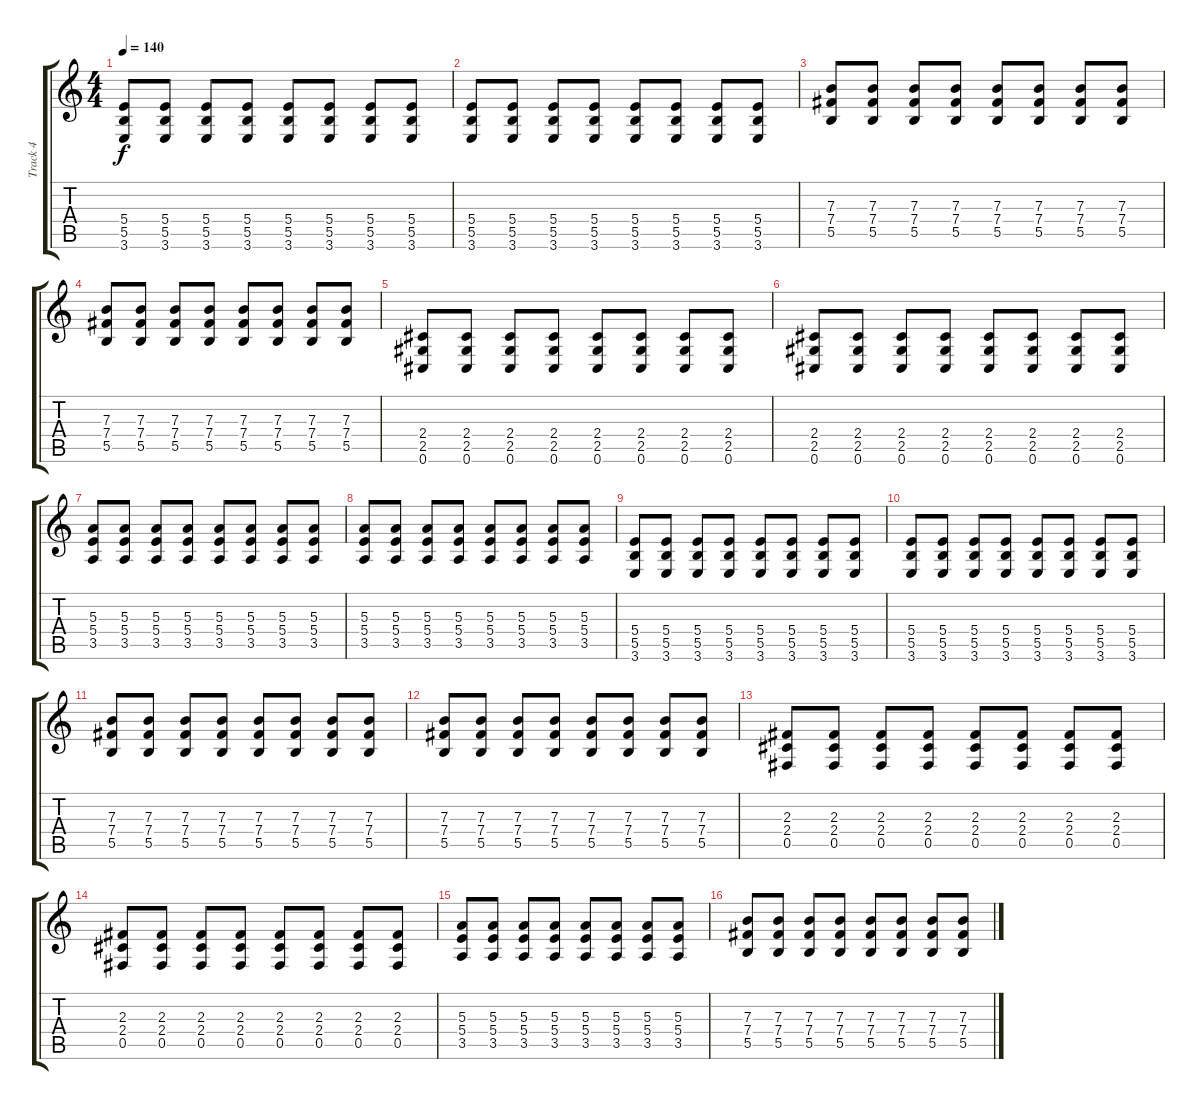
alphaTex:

\track ("Track 4" "Track 4") {instrument acousticguitarsteel}
\staff {score tabs}
\tuning (Db4 Ab3 E3 B2 Gb2 Db2) {hide}
\ts (4 4)
\tempo 140
\clef g2
\ks c
(5.4 5.5 3.6).8{dy f} (5.4 5.5 3.6).8 (5.4 5.5 3.6).8 (5.4 5.5 3.6).8 (5.4 5.5 3.6).8 (5.4 5.5 3.6).8 (5.4 5.5 3.6).8 (5.4 5.5 3.6).8 |
(5.4 5.5 3.6).8 (5.4 5.5 3.6).8 (5.4 5.5 3.6).8 (5.4 5.5 3.6).8 (5.4 5.5 3.6).8 (5.4 5.5 3.6).8 (5.4 5.5 3.6).8 (5.4 5.5 3.6).8 |
(7.3 7.4 5.5).8 (7.3 7.4 5.5).8 (7.3 7.4 5.5).8 (7.3 7.4 5.5).8 (7.3 7.4 5.5).8 (7.3 7.4 5.5).8 (7.3 7.4 5.5).8 (7.3 7.4 5.5).8 |
(7.3 7.4 5.5).8 (7.3 7.4 5.5).8 (7.3 7.4 5.5).8 (7.3 7.4 5.5).8 (7.3 7.4 5.5).8 (7.3 7.4 5.5).8 (7.3 7.4 5.5).8 (7.3 7.4 5.5).8 |
(2.4 2.5 0.6).8 (2.4 2.5 0.6).8 (2.4 2.5 0.6).8 (2.4 2.5 0.6).8 (2.4 2.5 0.6).8 (2.4 2.5 0.6).8 (2.4 2.5 0.6).8 (2.4 2.5 0.6).8 |
(2.4 2.5 0.6).8 (2.4 2.5 0.6).8 (2.4 2.5 0.6).8 (2.4 2.5 0.6).8 (2.4 2.5 0.6).8 (2.4 2.5 0.6).8 (2.4 2.5 0.6).8 (2.4 2.5 0.6).8 |
(5.3 5.4 3.5).8 (5.3 5.4 3.5).8 (5.3 5.4 3.5).8 (5.3 5.4 3.5).8 (5.3 5.4 3.5).8 (5.3 5.4 3.5).8 (5.3 5.4 3.5).8 (5.3 5.4 3.5).8 |
(5.3 5.4 3.5).8 (5.3 5.4 3.5).8 (5.3 5.4 3.5).8 (5.3 5.4 3.5).8 (5.3 5.4 3.5).8 (5.3 5.4 3.5).8 (5.3 5.4 3.5).8 (5.3 5.4 3.5).8 |
(5.4 5.5 3.6).8 (5.4 5.5 3.6).8 (5.4 5.5 3.6).8 (5.4 5.5 3.6).8 (5.4 5.5 3.6).8 (5.4 5.5 3.6).8 (5.4 5.5 3.6).8 (5.4 5.5 3.6).8 |
(5.4 5.5 3.6).8 (5.4 5.5 3.6).8 (5.4 5.5 3.6).8 (5.4 5.5 3.6).8 (5.4 5.5 3.6).8 (5.4 5.5 3.6).8 (5.4 5.5 3.6).8 (5.4 5.5 3.6).8 |
(7.3 7.4 5.5).8 (7.3 7.4 5.5).8 (7.3 7.4 5.5).8 (7.3 7.4 5.5).8 (7.3 7.4 5.5).8 (7.3 7.4 5.5).8 (7.3 7.4 5.5).8 (7.3 7.4 5.5).8 |
(7.3 7.4 5.5).8 (7.3 7.4 5.5).8 (7.3 7.4 5.5).8 (7.3 7.4 5.5).8 (7.3 7.4 5.5).8 (7.3 7.4 5.5).8 (7.3 7.4 5.5).8 (7.3 7.4 5.5).8 |
(2.3 2.4 0.5).8 (2.3 2.4 0.5).8 (2.3 2.4 0.5).8 (2.3 2.4 0.5).8 (2.3 2.4 0.5).8 (2.3 2.4 0.5).8 (2.3 2.4 0.5).8 (2.3 2.4 0.5).8 |
(2.3 2.4 0.5).8 (2.3 2.4 0.5).8 (2.3 2.4 0.5).8 (2.3 2.4 0.5).8 (2.3 2.4 0.5).8 (2.3 2.4 0.5).8 (2.3 2.4 0.5).8 (2.3 2.4 0.5).8 |
(5.3 5.4 3.5).8 (5.3 5.4 3.5).8 (5.3 5.4 3.5).8 (5.3 5.4 3.5).8 (5.3 5.4 3.5).8 (5.3 5.4 3.5).8 (5.3 5.4 3.5).8 (5.3 5.4 3.5).8 |
(7.3 7.4 5.5).8 (7.3 7.4 5.5).8 (7.3 7.4 5.5).8 (7.3 7.4 5.5).8 (7.3 7.4 5.5).8 (7.3 7.4 5.5).8 (7.3 7.4 5.5).8 (7.3 7.4 5.5).8
